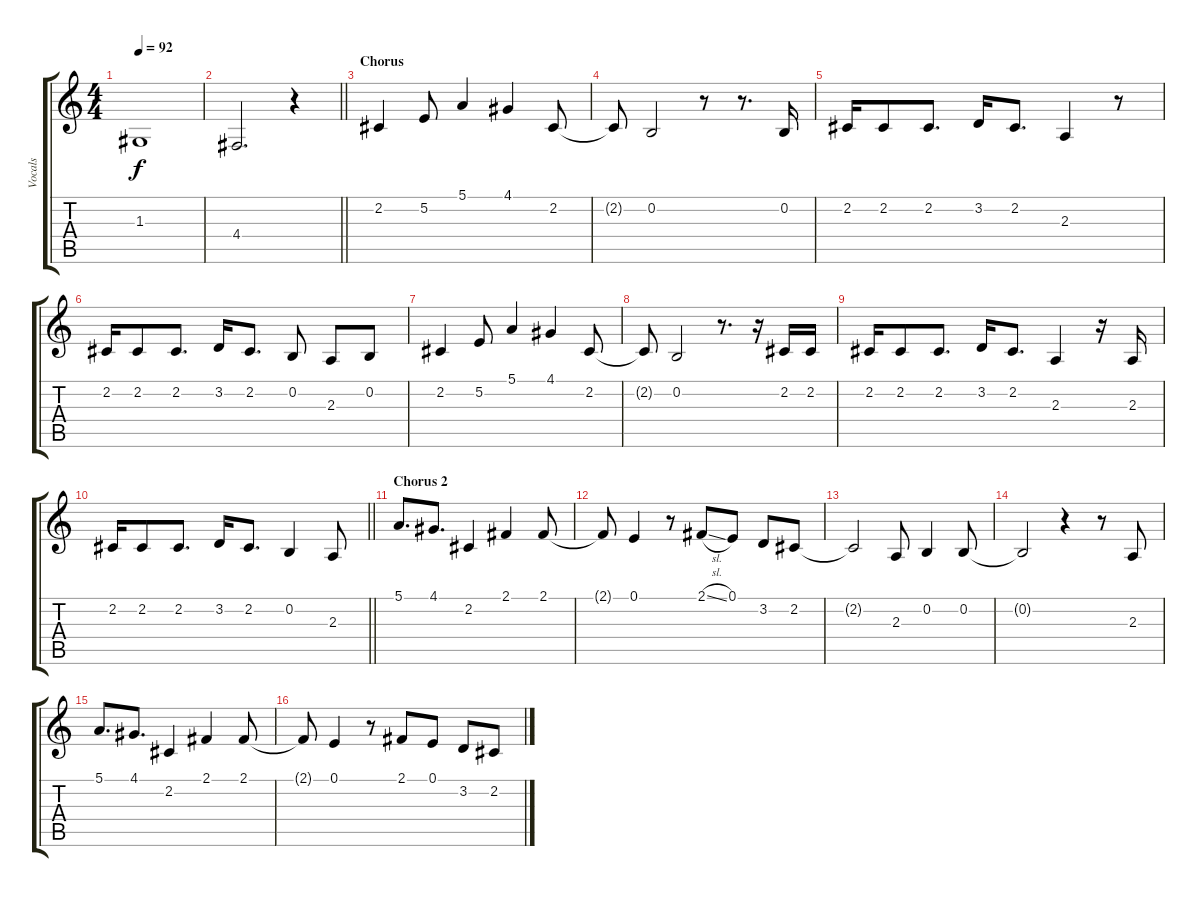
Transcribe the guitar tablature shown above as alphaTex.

\track ("Vocals" "Vocals") {instrument cello}
\staff {score tabs}
\tuning (E4 B3 G3 D3 A2 E2) {hide}
\ts (4 4)
\tempo 92
\clef g2
\ks c
1.3.1{dy f} |
\barLineRight lightlight
4.4.2{d} r.4 |
\section ("" "Chorus")
2.2.4 5.2.8 5.1.4 4.1.4 2.2.8 |
2.2{t}.8 0.2.2 r.8 r.8{d} 0.2.16 |
2.2.16 2.2.8 2.2.8{d} 3.2.16 2.2.8{d} 2.3.4 r.8 |
2.2.16 2.2.8 2.2.8{d} 3.2.16 2.2.8{d} 0.2.8 2.3.8 0.2.8 |
2.2.4 5.2.8 5.1.4 4.1.4 2.2.8 |
2.2{t}.8 0.2.2 r.8{d} r.16 2.2.16 2.2.16 |
2.2.16 2.2.8 2.2.8{d} 3.2.16 2.2.8{d} 2.3.4 r.16 2.3.16 |
\barLineRight lightlight
2.2.16 2.2.8 2.2.8{d} 3.2.16 2.2.8{d} 0.2.4 2.3.8 |
\section ("" "Chorus 2")
5.1.8{d} 4.1.8{d} 2.2.4 2.1.4 2.1.8 |
2.1{t}.8 0.1.4 r.8 2.1{sl}.8 0.1.8 3.2.8 2.2.8 |
2.2{t}.2 2.3.8 0.2.4 0.2.8 |
0.2{t}.2 r.4 r.8 2.3.8 |
5.1.8{d} 4.1.8{d} 2.2.4 2.1.4 2.1.8 |
2.1{t}.8 0.1.4 r.8 2.1.8 0.1.8 3.2.8 2.2.8
